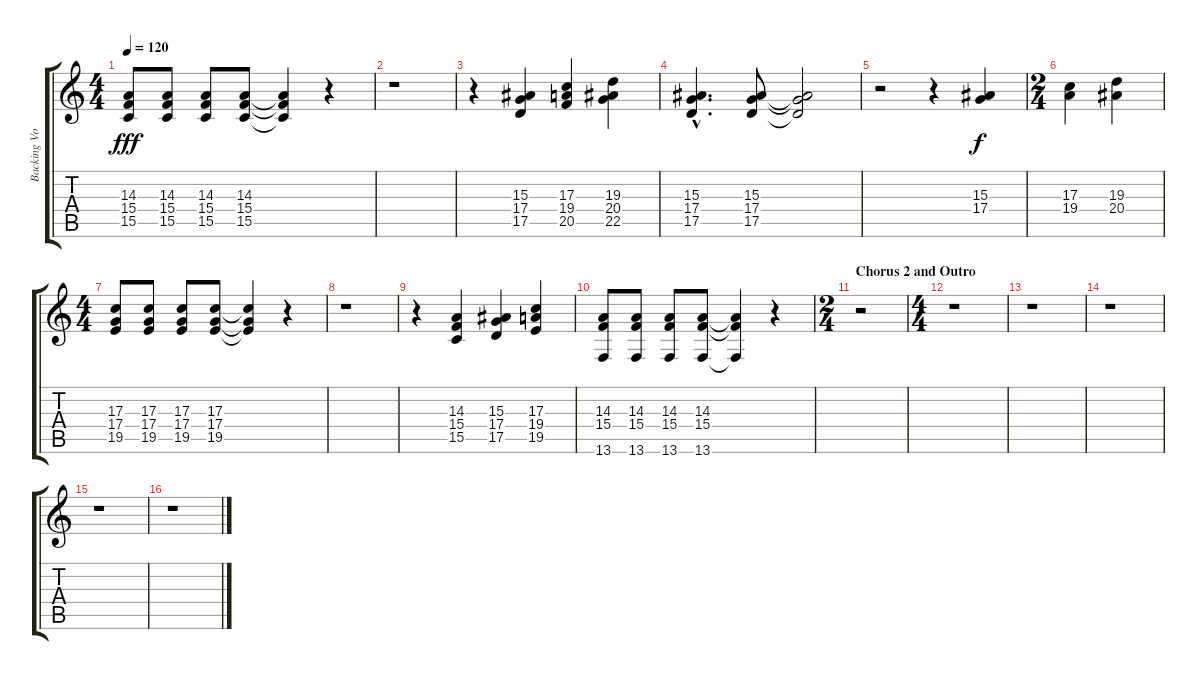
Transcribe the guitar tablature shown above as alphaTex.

\track ("Backing Vocals" "Backing Vo") {instrument flute}
\staff {score tabs}
\tuning (E4 B3 G3 D3 A2 E2) {hide}
\ts (4 4)
\tempo 120
\clef g2
\ks c
(14.3 15.4 15.5).8{dy fff} (14.3 15.4 15.5).8 (14.3 15.4 15.5).8 (14.3 15.4 15.5).8 (14.3{t} 15.4{t} 15.5{t}).4 r.4 |
r.1 |
r.4 (15.3 17.4 17.5).4 (17.3 19.4 20.5).4 (19.3 20.4 22.5).4 |
(15.3{hac} 17.4{hac} 17.5{hac}).4{d} (15.3 17.4 17.5).8 (15.3{t} 17.4{t} 17.5{t}).2 |
r.2 r.4 (15.3 17.4).4{dy f} |
\ts (2 4)
(17.3 19.4).4 (19.3 20.4).4 |
\ts (4 4)
(17.3 17.4 19.5).8 (17.3 17.4 19.5).8 (17.3 17.4 19.5).8 (17.3 17.4 19.5).8 (17.3{t} 17.4{t} 19.5{t}).4 r.4 |
r.1 |
r.4 (14.3 15.4 15.5).4 (15.3 17.4 17.5).4 (17.3 19.4 19.5).4 |
(14.3 15.4 13.6).8 (14.3 15.4 13.6).8 (14.3 15.4 13.6).8 (14.3 15.4 13.6).8 (14.3{t} 15.4{t} 13.6{t}).4 r.4 |
\ts (2 4)
\section ("" "Chorus 2 and Outro")
r.2 |
\ts (4 4)
r.1 |
r.1 |
r.1 |
r.1 |
r.1
